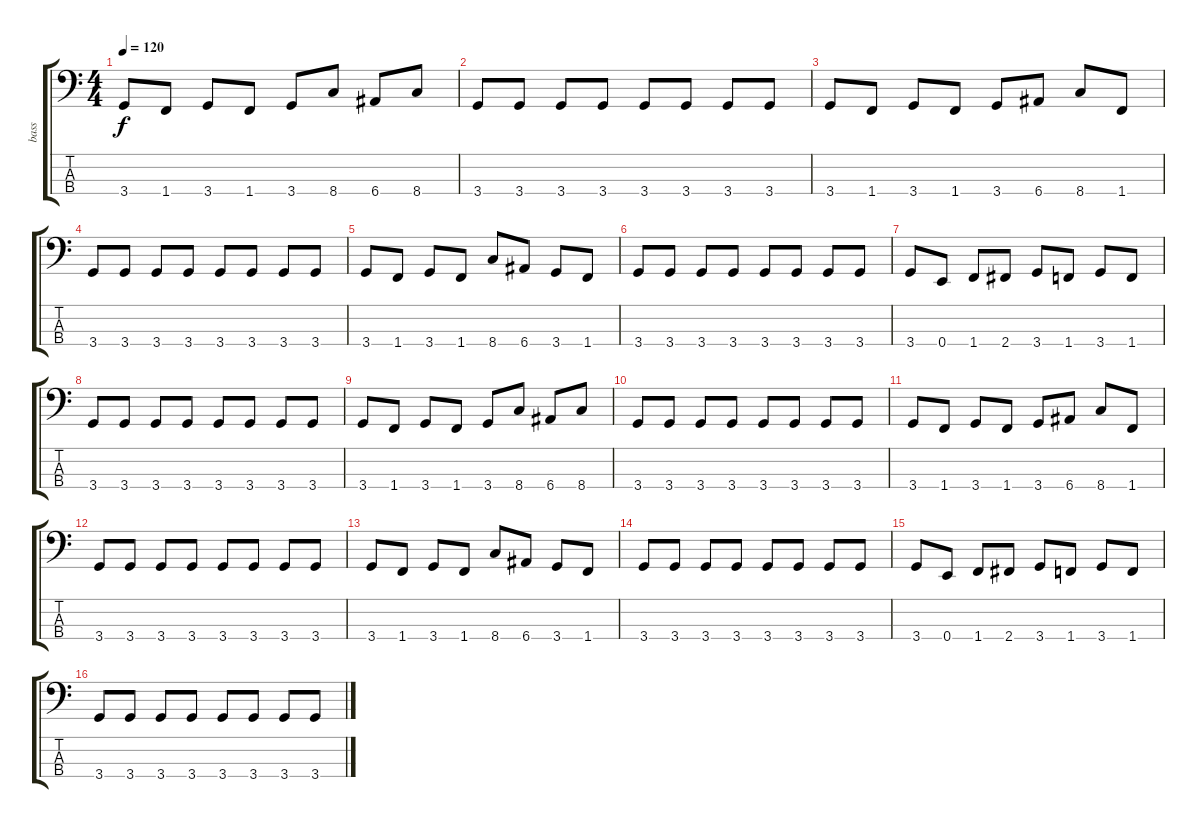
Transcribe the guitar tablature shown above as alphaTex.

\track ("bass" "bass") {instrument electricbassfinger}
\staff {score tabs}
\tuning (G2 D2 A1 E1) {hide}
\ts (4 4)
\tempo 120
\clef f4
\ks c
3.4.8{dy f} 1.4.8 3.4.8 1.4.8 3.4.8 8.4.8 6.4.8 8.4.8 |
3.4.8 3.4.8 3.4.8 3.4.8 3.4.8 3.4.8 3.4.8 3.4.8 |
3.4.8 1.4.8 3.4.8 1.4.8 3.4.8 6.4.8 8.4.8 1.4.8 |
3.4.8 3.4.8 3.4.8 3.4.8 3.4.8 3.4.8 3.4.8 3.4.8 |
3.4.8 1.4.8 3.4.8 1.4.8 8.4.8 6.4.8 3.4.8 1.4.8 |
3.4.8 3.4.8 3.4.8 3.4.8 3.4.8 3.4.8 3.4.8 3.4.8 |
3.4.8 0.4.8 1.4.8 2.4.8 3.4.8 1.4.8 3.4.8 1.4.8 |
3.4.8 3.4.8 3.4.8 3.4.8 3.4.8 3.4.8 3.4.8 3.4.8 |
3.4.8 1.4.8 3.4.8 1.4.8 3.4.8 8.4.8 6.4.8 8.4.8 |
3.4.8 3.4.8 3.4.8 3.4.8 3.4.8 3.4.8 3.4.8 3.4.8 |
3.4.8 1.4.8 3.4.8 1.4.8 3.4.8 6.4.8 8.4.8 1.4.8 |
3.4.8 3.4.8 3.4.8 3.4.8 3.4.8 3.4.8 3.4.8 3.4.8 |
3.4.8 1.4.8 3.4.8 1.4.8 8.4.8 6.4.8 3.4.8 1.4.8 |
3.4.8 3.4.8 3.4.8 3.4.8 3.4.8 3.4.8 3.4.8 3.4.8 |
3.4.8 0.4.8 1.4.8 2.4.8 3.4.8 1.4.8 3.4.8 1.4.8 |
3.4.8 3.4.8 3.4.8 3.4.8 3.4.8 3.4.8 3.4.8 3.4.8
